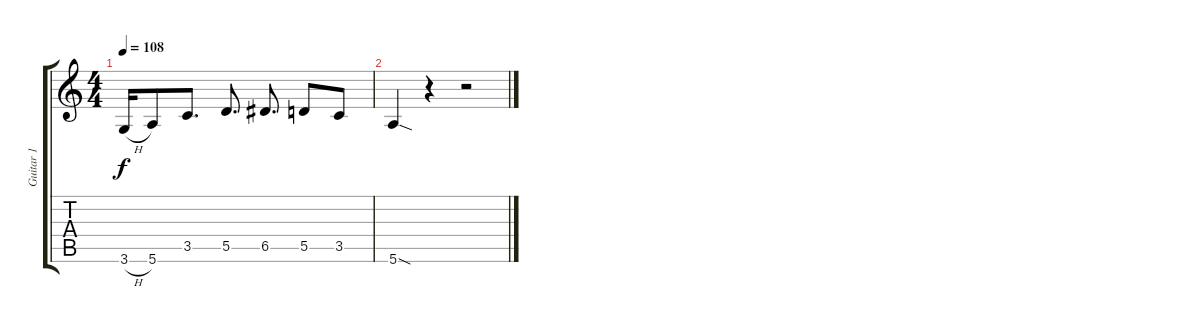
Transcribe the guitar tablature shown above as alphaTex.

\track ("Guitar 1" "Guitar 1") {instrument distortionguitar}
\staff {score tabs}
\tuning (E4 B3 G3 D3 A2 E2) {hide}
\ts (4 4)
\tempo 108
\clef g2
\ks c
3.6{h}.16{dy f} 5.6.8 3.5.8{d} 5.5.8{d} 6.5.8{d} 5.5.8 3.5.8 |
5.6{sod}.4 r.4 r.2
